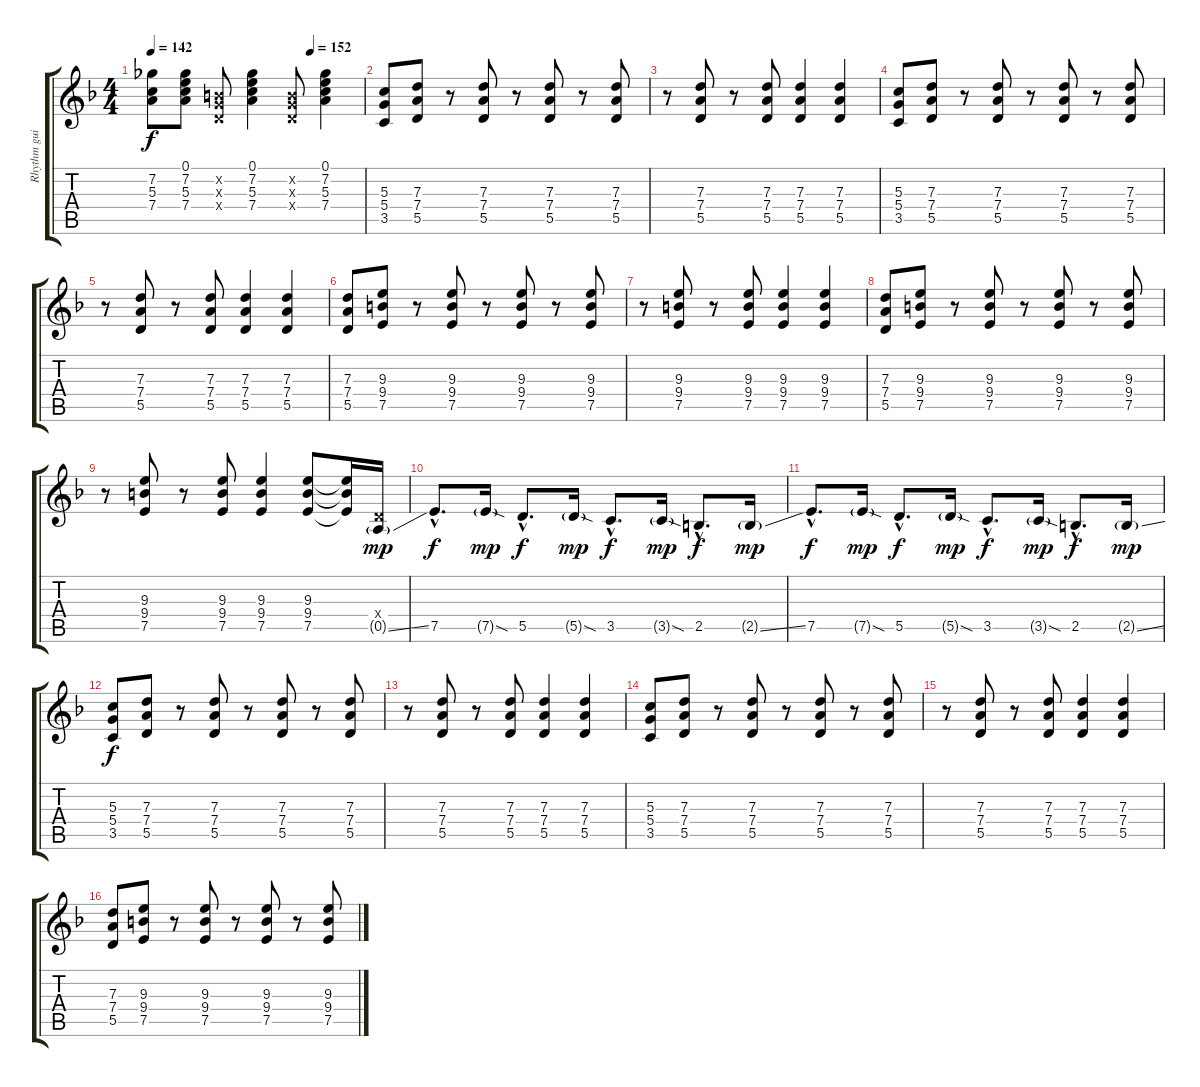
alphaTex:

\track ("Rhythm guitar" "Rhythm gui") {instrument distortionguitar}
\staff {score tabs}
\tuning (E4 B3 G3 D3 A2 E2) {hide}
\ts (4 4)
\tempo 142
\tempo (152 0.75)
\clef g2
\ks dminor
(7.2{t} 5.3{t} 7.4{t}).8{dy f volume 8 instrument electricguitarjazz} (0.1 7.2 5.3 7.4).8 (0.2{x} 0.3{x} 0.4{x}).8 (0.1 7.2 5.3 7.4).4 (0.2{x} 0.3{x} 0.4{x}).8 (0.1 7.2 5.3 7.4).4 |
(5.3 5.4 3.5).8{volume 12 instrument distortionguitar} (7.3 7.4 5.5).8 r.8 (7.3 7.4 5.5).8 r.8 (7.3 7.4 5.5).8 r.8 (7.3 7.4 5.5).8 |
r.8 (7.3 7.4 5.5).8 r.8 (7.3 7.4 5.5).8 (7.3 7.4 5.5).4 (7.3 7.4 5.5).4 |
(5.3 5.4 3.5).8{volume 12 instrument distortionguitar} (7.3 7.4 5.5).8 r.8 (7.3 7.4 5.5).8 r.8 (7.3 7.4 5.5).8 r.8 (7.3 7.4 5.5).8 |
r.8 (7.3 7.4 5.5).8 r.8 (7.3 7.4 5.5).8 (7.3 7.4 5.5).4 (7.3 7.4 5.5).4 |
(7.3 7.4 5.5).8{volume 12 instrument distortionguitar} (9.3 9.4 7.5).8 r.8 (9.3 9.4 7.5).8 r.8 (9.3 9.4 7.5).8 r.8 (9.3 9.4 7.5).8 |
r.8 (9.3 9.4 7.5).8 r.8 (9.3 9.4 7.5).8 (9.3 9.4 7.5).4 (9.3 9.4 7.5).4 |
(7.3 7.4 5.5).8{volume 12 instrument distortionguitar} (9.3 9.4 7.5).8 r.8 (9.3 9.4 7.5).8 r.8 (9.3 9.4 7.5).8 r.8 (9.3 9.4 7.5).8 |
r.8 (9.3 9.4 7.5).8 r.8 (9.3 9.4 7.5).8 (9.3 9.4 7.5).4 (9.3 9.4 7.5).8 (9.3{t} 9.4{t} 7.5{t}).16 (0.4{x} 0.5{ss g}).16{dy mp} |
7.5{hac}.8{d dy f volume 14 balance 11} 7.5{sod g}.16{dy mp} 5.5{hac}.8{d dy f} 5.5{sod g}.16{dy mp} 3.5{hac}.8{d dy f} 3.5{sod g}.16{dy mp} 2.5{hac}.8{d dy f} 2.5{ss g}.16{dy mp} |
7.5{hac}.8{d dy f volume 14 balance 11} 7.5{sod g}.16{dy mp} 5.5{hac}.8{d dy f} 5.5{sod g}.16{dy mp} 3.5{hac}.8{d dy f} 3.5{sod g}.16{dy mp} 2.5{hac}.8{d dy f} 2.5{ss g}.16{dy mp} |
(5.3 5.4 3.5).8{dy f volume 12 balance 6 instrument distortionguitar} (7.3 7.4 5.5).8 r.8 (7.3 7.4 5.5).8 r.8 (7.3 7.4 5.5).8 r.8 (7.3 7.4 5.5).8 |
r.8 (7.3 7.4 5.5).8 r.8 (7.3 7.4 5.5).8 (7.3 7.4 5.5).4 (7.3 7.4 5.5).4 |
(5.3 5.4 3.5).8{volume 12 instrument distortionguitar} (7.3 7.4 5.5).8 r.8 (7.3 7.4 5.5).8 r.8 (7.3 7.4 5.5).8 r.8 (7.3 7.4 5.5).8 |
r.8 (7.3 7.4 5.5).8 r.8 (7.3 7.4 5.5).8 (7.3 7.4 5.5).4 (7.3 7.4 5.5).4 |
(7.3 7.4 5.5).8{volume 12 instrument distortionguitar} (9.3 9.4 7.5).8 r.8 (9.3 9.4 7.5).8 r.8 (9.3 9.4 7.5).8 r.8 (9.3 9.4 7.5).8
